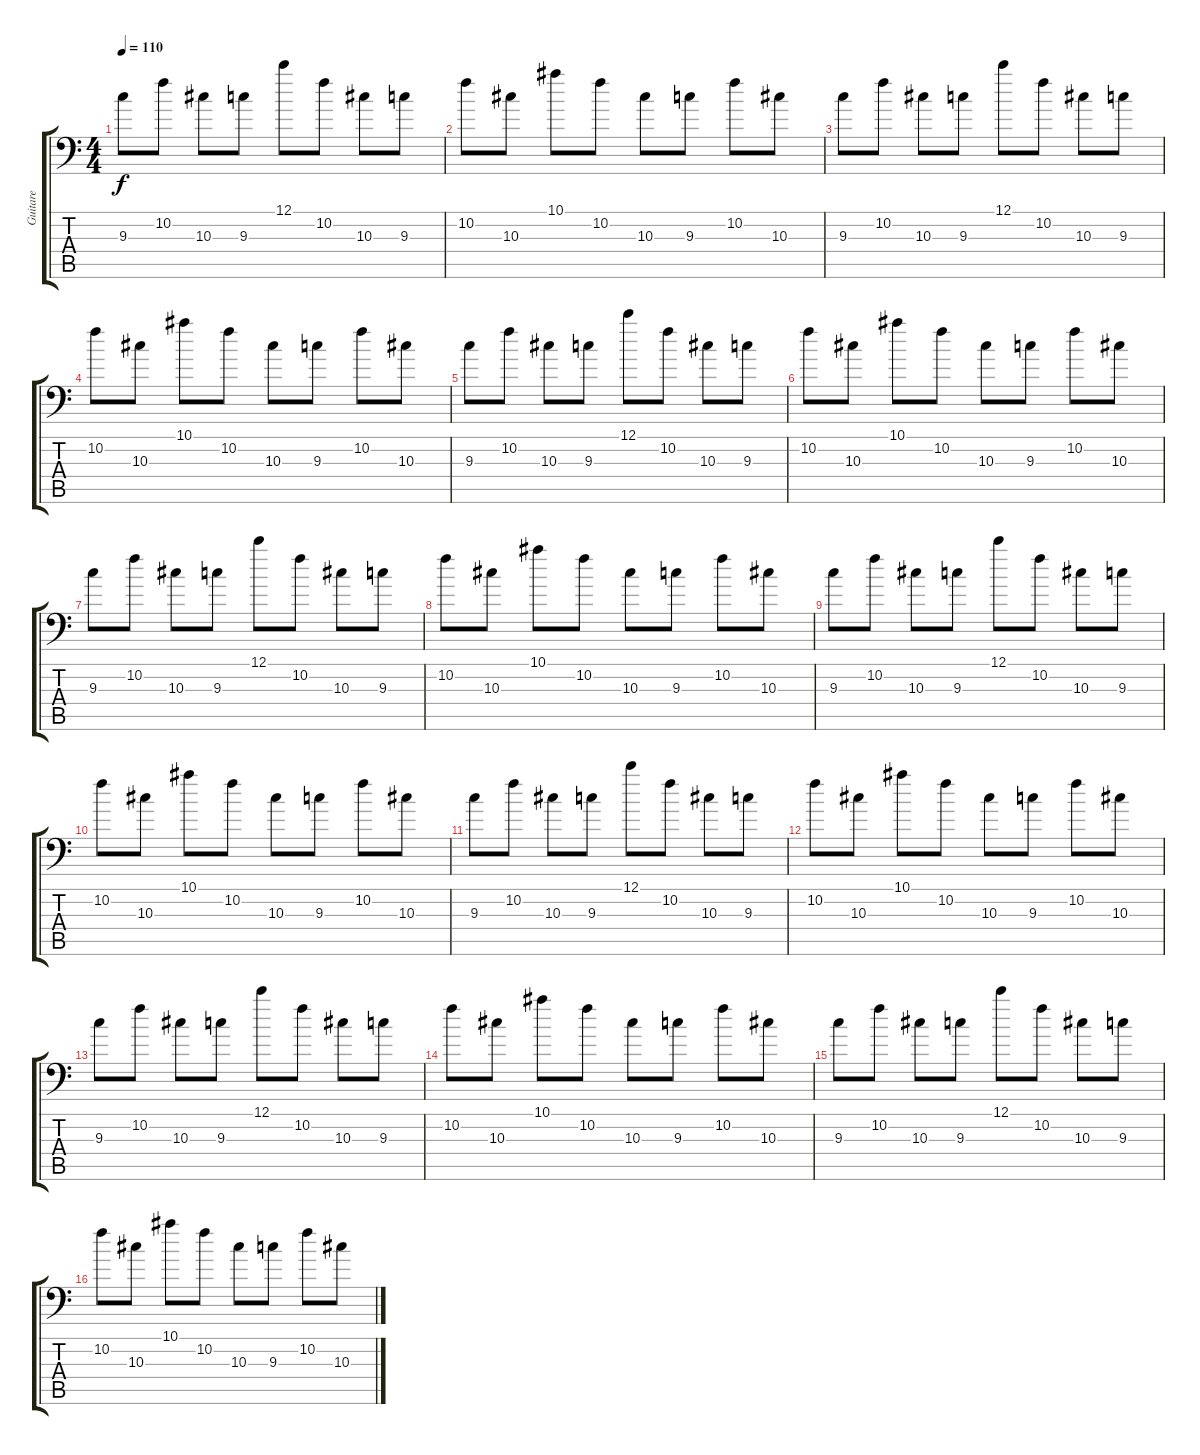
\track ("Guitare" "Guitare") {instrument electricguitarjazz}
\staff {score tabs}
\tuning (C4 G3 Eb3 Bb2 F2 Bb1) {hide}
\ts (4 4)
\section ("" "")
\tempo 110
\clef f4
\ks c
9.3.8{dy f} 10.2.8 10.3.8 9.3.8 12.1.8 10.2.8 10.3.8 9.3.8 |
10.2.8 10.3.8 10.1.8 10.2.8 10.3.8 9.3.8 10.2.8 10.3.8 |
9.3.8 10.2.8 10.3.8 9.3.8 12.1.8 10.2.8 10.3.8 9.3.8 |
10.2.8 10.3.8 10.1.8 10.2.8 10.3.8 9.3.8 10.2.8 10.3.8 |
9.3.8 10.2.8 10.3.8 9.3.8 12.1.8 10.2.8 10.3.8 9.3.8 |
10.2.8 10.3.8 10.1.8 10.2.8 10.3.8 9.3.8 10.2.8 10.3.8 |
9.3.8 10.2.8 10.3.8 9.3.8 12.1.8 10.2.8 10.3.8 9.3.8 |
10.2.8 10.3.8 10.1.8 10.2.8 10.3.8 9.3.8 10.2.8 10.3.8 |
\section ("" "")
9.3.8 10.2.8 10.3.8 9.3.8 12.1.8 10.2.8 10.3.8 9.3.8 |
10.2.8 10.3.8 10.1.8 10.2.8 10.3.8 9.3.8 10.2.8 10.3.8 |
9.3.8 10.2.8 10.3.8 9.3.8 12.1.8 10.2.8 10.3.8 9.3.8 |
10.2.8 10.3.8 10.1.8 10.2.8 10.3.8 9.3.8 10.2.8 10.3.8 |
9.3.8 10.2.8 10.3.8 9.3.8 12.1.8 10.2.8 10.3.8 9.3.8 |
10.2.8 10.3.8 10.1.8 10.2.8 10.3.8 9.3.8 10.2.8 10.3.8 |
9.3.8 10.2.8 10.3.8 9.3.8 12.1.8 10.2.8 10.3.8 9.3.8 |
10.2.8 10.3.8 10.1.8 10.2.8 10.3.8 9.3.8 10.2.8 10.3.8
